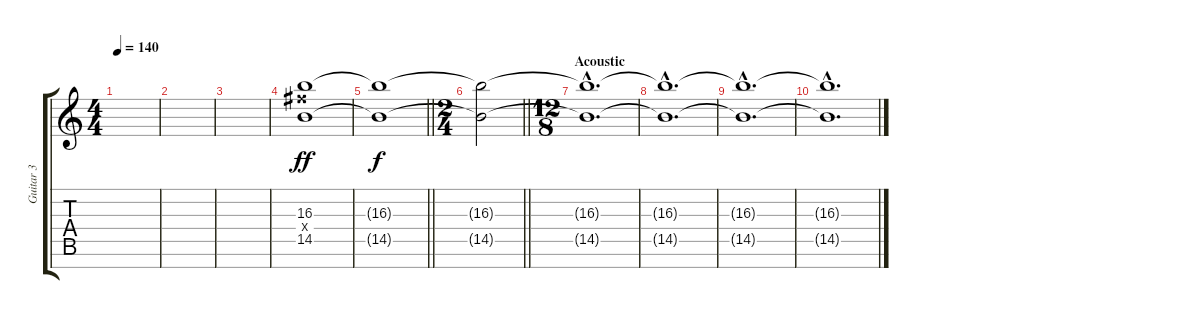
\track ("Guitar 3" "Guitar 3") {instrument distortionguitar}
\staff {score tabs}
\tuning (E4 B3 G3 D3 A2 E2 B1) {hide}
\ts (4 4)
\tempo 140
\clef g2
\ks c
|
|
|
(16.3 16.4{x} 14.5).1{dy ff} |
\barLineRight lightlight
(16.3{t} 14.5{t}).1{dy f volume 4} |
\ts (2 4)
\barLineRight lightlight
(16.3{t} 14.5{t}).2 |
\ts (12 8)
\section ("" "Acoustic")
(16.3{hac t} 14.5{hac t}).1{d} |
(16.3{hac t} 14.5{hac t}).1{d} |
(16.3{hac t} 14.5{hac t}).1{d volume 0} |
(16.3{hac t} 14.5{hac t}).1{d}
